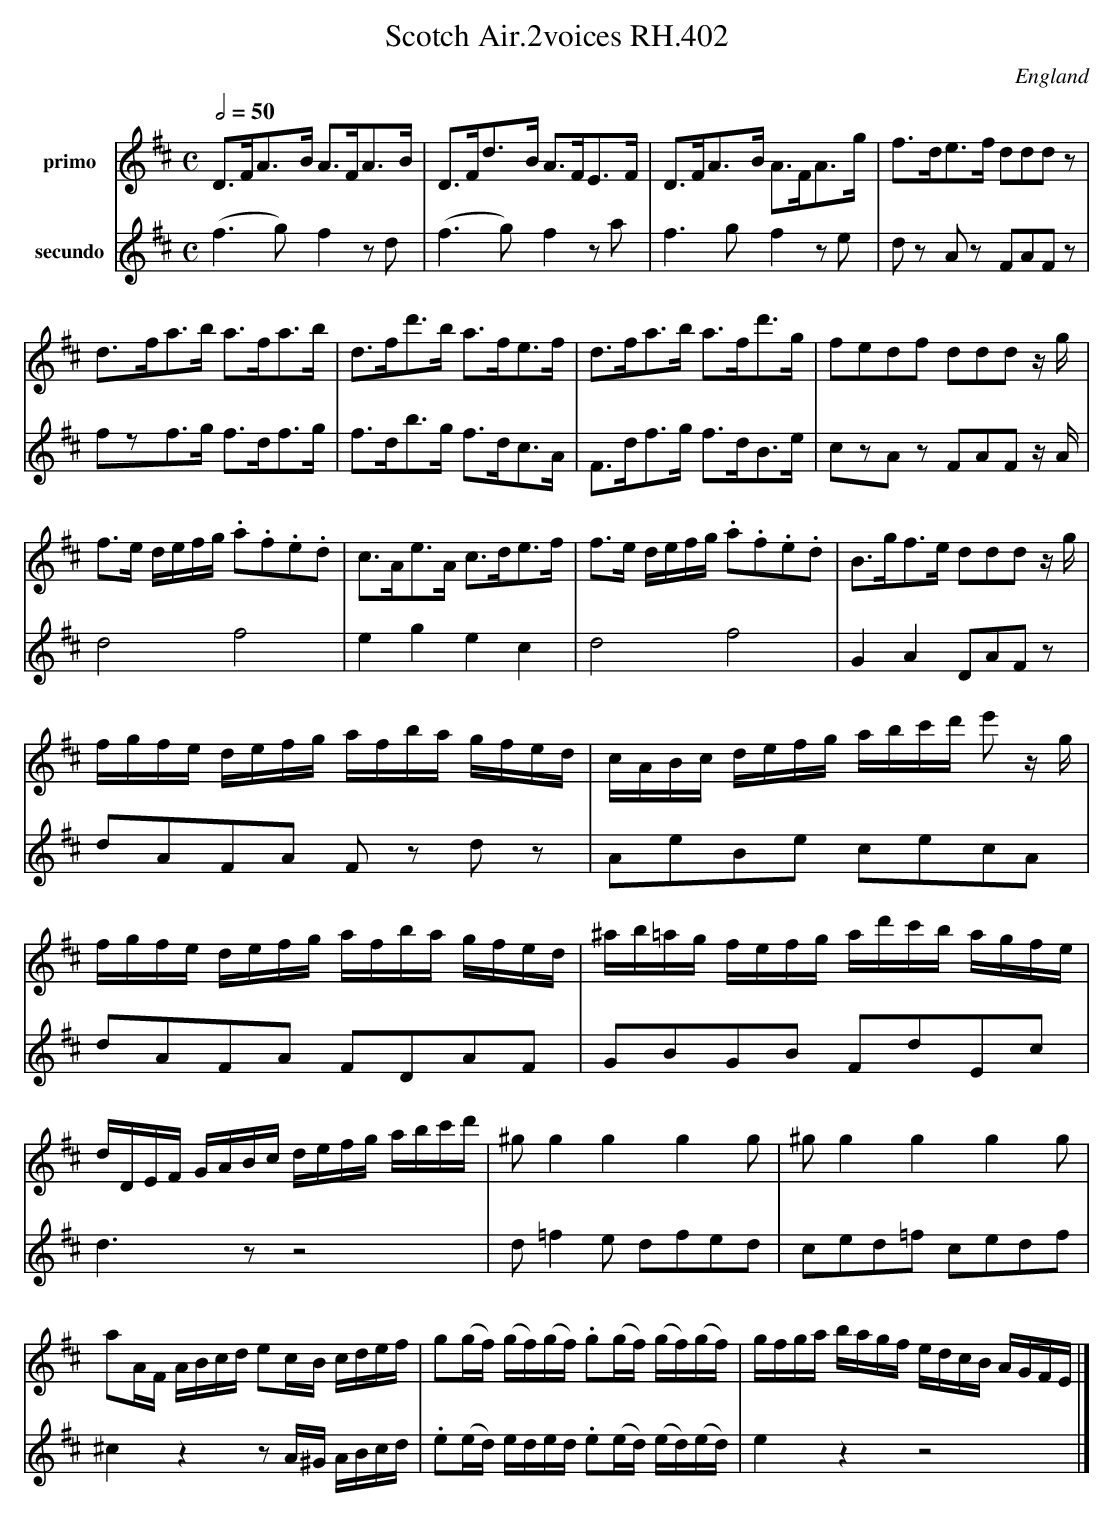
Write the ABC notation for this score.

X:1
T:Scotch Air.2voices RH.402
O:England
V:1 name="primo"
V:2 name="secundo"
M:C
L:1/16
Q:2/4=50
K:D
[V:1] D3FA3B A3FA3B|D3Fd3B A3FE3F|D3FA3B A3FA3g|f3de3f d2d2d2z2|
[V:2] (f6g2) f4z2d2|(f6g2) f4z2a2|f6g2 f4z2e2|d2z2 A2z2 F2A2F2z2|
[V:1] d3fa3b a3fa3b|d3fd'3b a3fe3f|d3fa3b a3fd'3g|f2e2d2f2 d2d2d2 zg|
[V:2] f2z2f3g f3df3g|f3db3g f3dc3A|F3df3g f3dB3e|c2z2A2z2 F2A2F2 zA|
[V:1] f3e defg .a2.f2.e2.d2|c3Ae3A c3de3f|\
f3e defg .a2.f2.e2.d2|B3gf3e d2d2d2 zg|
[V:2] d8 f8|e4g4 e4c4|d8 f8|G4A4 D2A2F2z2|
[V:1] fgfe defg afba gfed|cABc defg abc'd' e'2 zg|
[V:2] d2A2F2A2 F2z2 d2z2|A2e2B2e2 c2e2c2A2|
[V:1]fgfe defg afba gfed|^ab=ag fefg ad'c'b agfe|
[V:2]d2A2F2A2 F2D2A2F2|G2B2G2B2 F2d2E2c2|
[V:1] dDEF GABc defg abc'd'|^g2g4g4g4g2|^g2g4g4g4g2|
[V:2] d6z2 z8|d2=f4e2 d2f2e2d2|c2e2d2=f2 c2e2d2f2|
[V:1] a2AF ABcd e2cB cdef|g2(gf) (gf)(gf) .g2(gf) (gf)(gf)|gfga bagf edcB AGFE|]
[V:2] ^c4z4 z2A^G ABcd|.e2(ed) eded .e2(ed) (ed)(ed)|e4z4 z8|]
